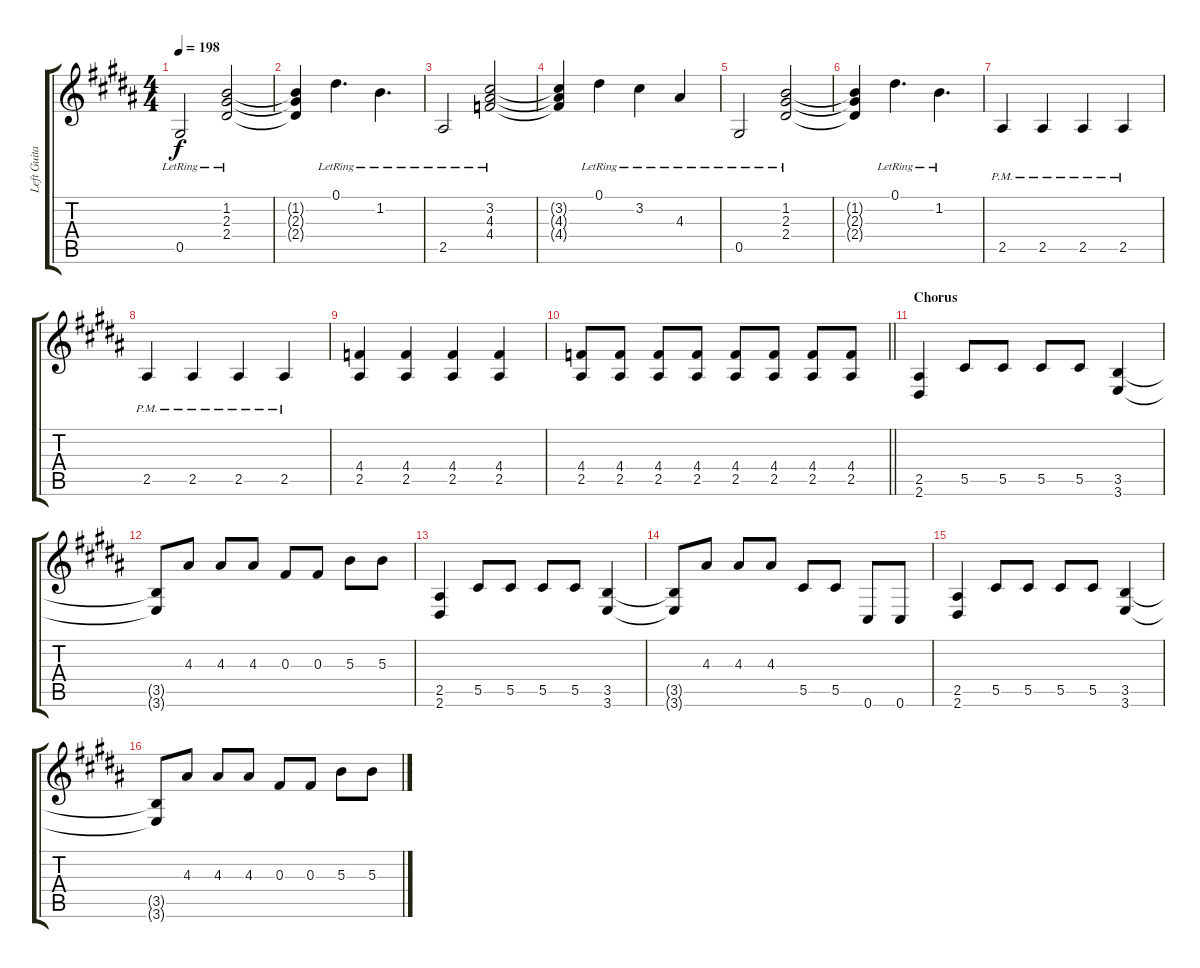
\track ("Left Guitar" "Left Guita") {instrument distortionguitar}
\staff {score tabs}
\tuning (Eb4 Bb3 Gb3 Db3 Ab2 Db2) {hide}
\ts (4 4)
\tempo 198
\clef g2
\ks b
0.5{lr}.2{dy f} (1.2{lr} 2.3{lr} 2.4{lr}).2 |
(1.2{t} 2.3{t} 2.4{t}).4 0.1{lr}.4{d} 1.2{lr}.4{d} |
2.5{lr}.2 (3.2{lr} 4.3{lr} 4.4{lr}).2 |
(3.2{t} 4.3{t} 4.4{t}).4 0.1{lr}.4 3.2{lr}.4 4.3{lr}.4 |
0.5{lr}.2 (1.2{lr} 2.3{lr} 2.4{lr}).2 |
(1.2{t} 2.3{t} 2.4{t}).4 0.1{lr}.4{d} 1.2{lr}.4{d} |
2.5{pm}.4{instrument distortionguitar} 2.5{pm}.4 2.5{pm}.4 2.5{pm}.4 |
2.5{pm}.4 2.5{pm}.4 2.5{pm}.4 2.5{pm}.4 |
(4.4 2.5).4 (4.4 2.5).4 (4.4 2.5).4 (4.4 2.5).4 |
\barLineRight lightlight
(4.4 2.5).8 (4.4 2.5).8 (4.4 2.5).8 (4.4 2.5).8 (4.4 2.5).8 (4.4 2.5).8 (4.4 2.5).8 (4.4 2.5).8 |
\section ("" "Chorus")
(2.5 2.6).4 5.5.8 5.5.8 5.5.8 5.5.8 (3.5 3.6).4 |
(3.5{t} 3.6{t}).8 4.3.8 4.3.8 4.3.8 0.3.8 0.3.8 5.3.8 5.3.8 |
(2.5 2.6).4 5.5.8 5.5.8 5.5.8 5.5.8 (3.5 3.6).4 |
(3.5{t} 3.6{t}).8 4.3.8 4.3.8 4.3.8 5.5.8 5.5.8 0.6.8 0.6.8 |
(2.5 2.6).4 5.5.8 5.5.8 5.5.8 5.5.8 (3.5 3.6).4 |
(3.5{t} 3.6{t}).8 4.3.8 4.3.8 4.3.8 0.3.8 0.3.8 5.3.8 5.3.8
